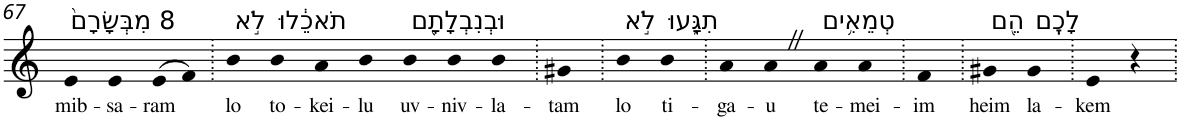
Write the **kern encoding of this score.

**kern	**text
*part1	*part1
*staff1	*staff1
*I"Piano	*
*I'Pno	*
!!LO:PB:g=z
*clefG2	*
*k[]	*
=67	=67
!LO:TX:a:t=8 מִבְּשָׂרָם֙	!
!	!LO:LY:b
4e	mib-
!	!LO:LY:b
4e	-sa-
!	!LO:LY:b
(>8e	-ram
8f)	.
=68.	=68.
!LO:TX:a:t=לֹ֣א	!
!	!LO:LY:b
4b	lo
!LO:TX:a:t=תֹאכֵ֔לוּ	!
!	!LO:LY:b
4b	to-
!	!LO:LY:b
4a	-kei-
!	!LO:LY:b
4b	-lu
!LO:TX:a:t=וּבְנִבְלָתָ֖ם	!
!	!LO:LY:b
4b	uv-
!	!LO:LY:b
4b	-niv-
!	!LO:LY:b
4b	-la-
=69.	=69.
!	!LO:LY:b
4g#X	-tam
=70.	=70.
!LO:TX:a:t=לֹ֣א	!
!	!LO:LY:b
4b	lo
!LO:TX:a:t=תִגָּ֑עוּ	!
!	!LO:LY:b
4b	ti-
=71.	=71.
!	!LO:LY:b
4a	-ga-
!	!LO:LY:b
4aZ	-u
!LO:TX:a:t=טְמֵאִ֥ים	!
!	!LO:LY:b
4a	te-
!	!LO:LY:b
4a	-mei-
=72.	=72.
!	!LO:LY:b
4f	-im
=73.	=73.
!LO:TX:a:t=הֵ֖ם	!
!	!LO:LY:b
4g#X	heim
!LO:TX:a:t=לָכֶֽם	!
!	!LO:LY:b
4g#	la-
=74.	=74.
!	!LO:LY:b
4e	-kem
4r	.
=.	=.
*-	*-
